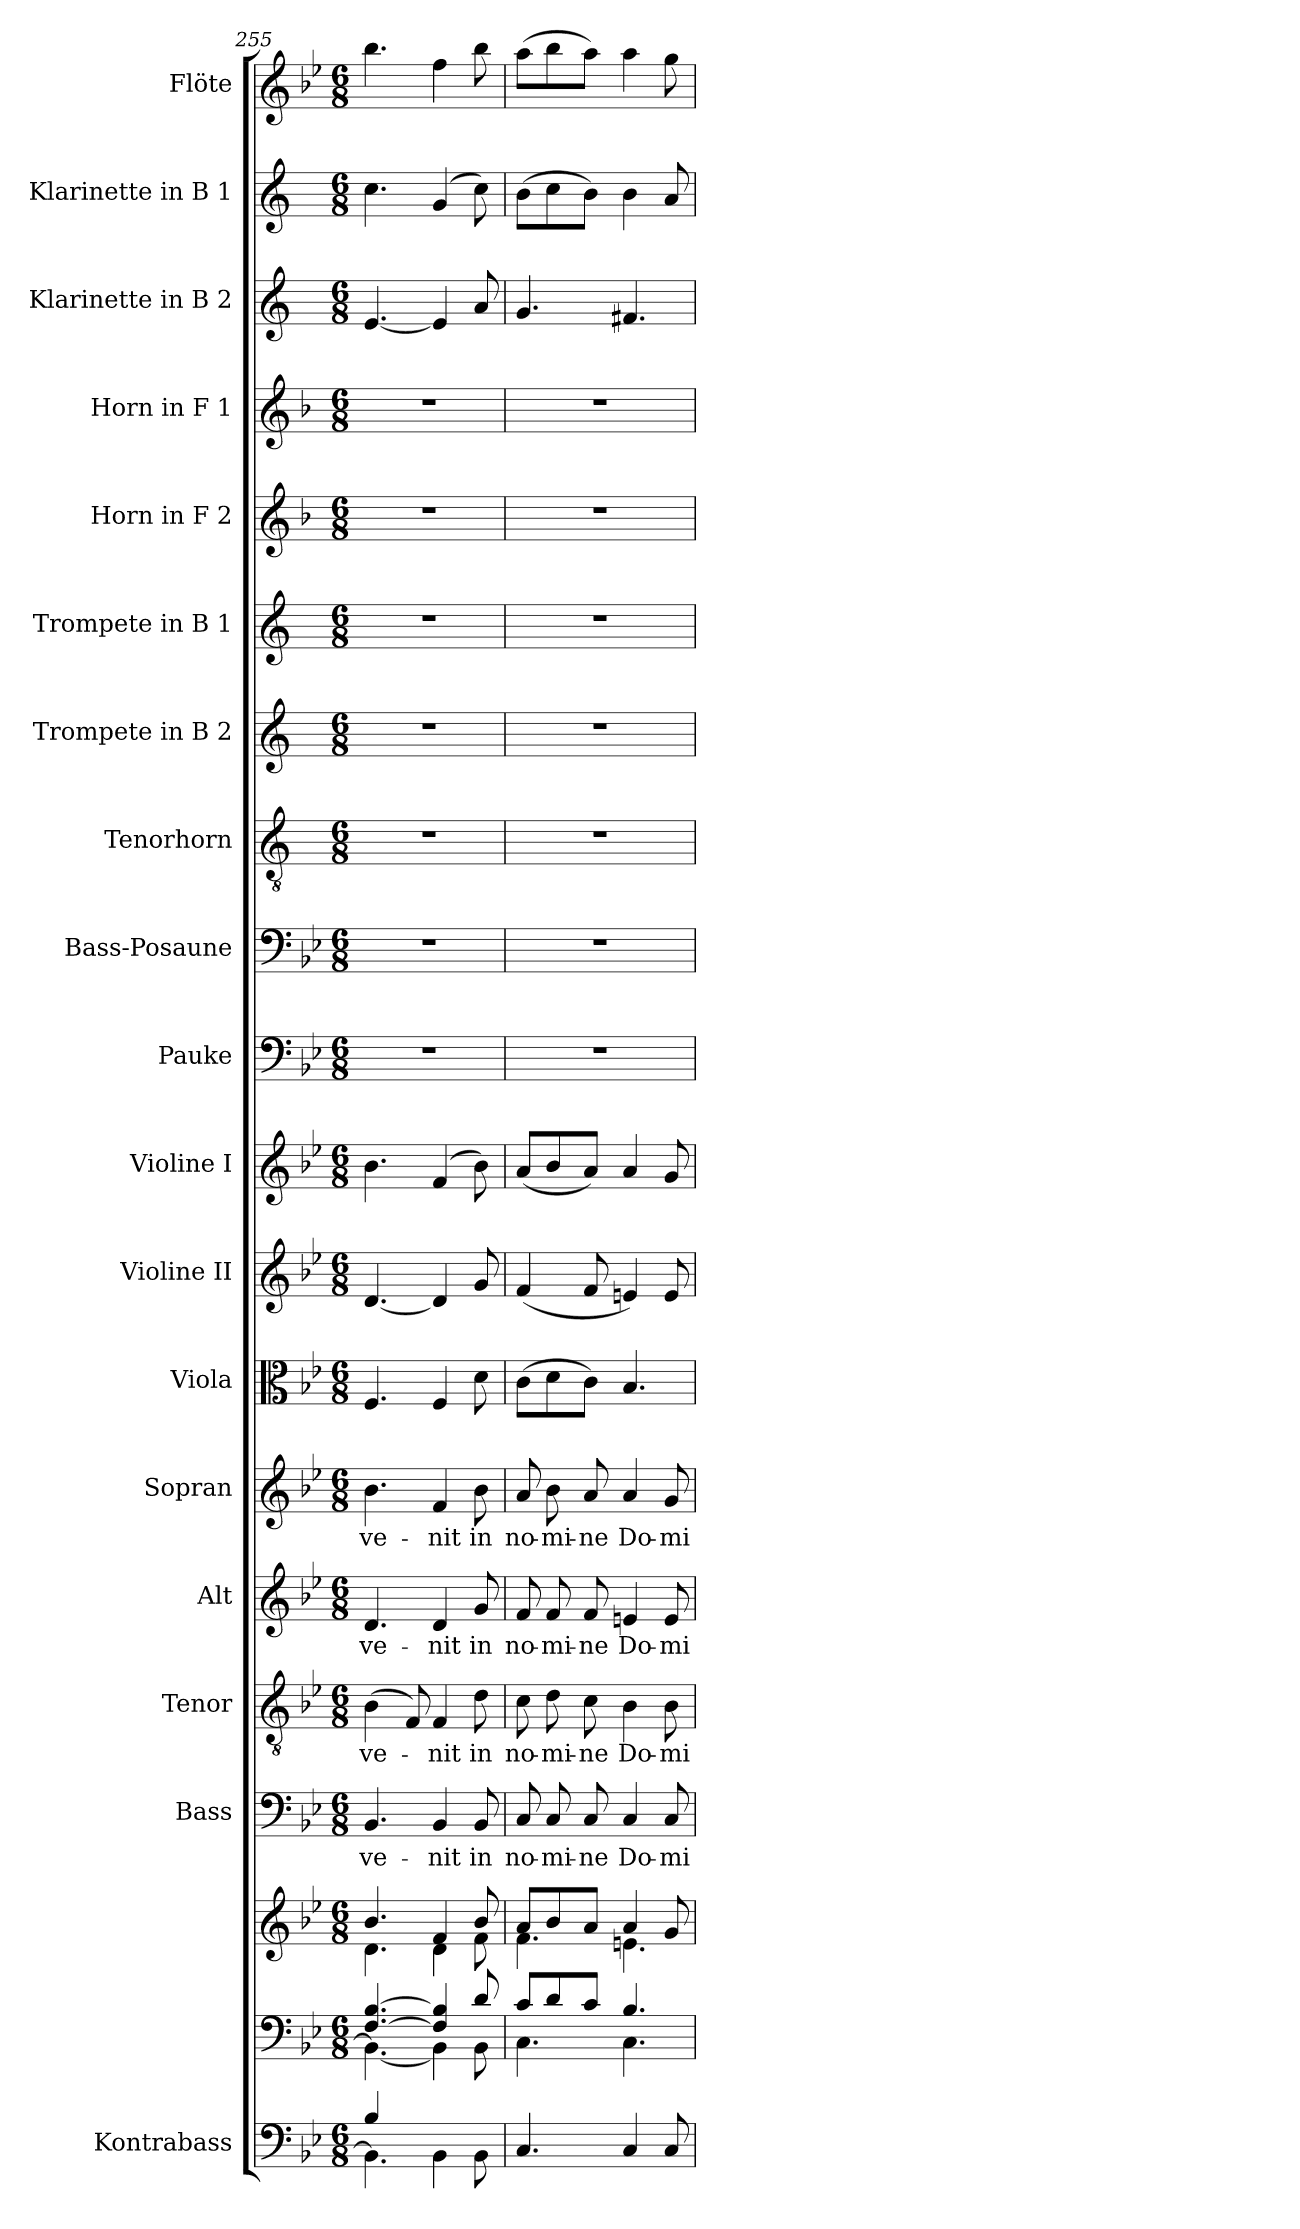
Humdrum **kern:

**kern	**kern	**kern	**kern	**text	**kern	**text	**kern	**text	**kern	**text	**kern	**kern	**kern	**kern	**kern	**kern	**kern	**kern	**kern	**kern	**kern	**kern	**kern
*part19	*part18	*part18	*part17	*part17	*part16	*part16	*part15	*part15	*part14	*part14	*part13	*part12	*part11	*part10	*part9	*part8	*part7	*part6	*part5	*part4	*part3	*part2	*part1
*staff20	*staff19	*staff18	*staff17	*staff17	*staff16	*staff16	*staff15	*staff15	*staff14	*staff14	*staff13	*staff12	*staff11	*staff10	*staff9	*staff8	*staff7	*staff6	*staff5	*staff4	*staff3	*staff2	*staff1
*I"Kontrabass	*	*	*I"Bass	*	*I"Tenor	*	*I"Alt	*	*I"Sopran	*	*I"Viola	*I"Violine II	*I"Violine I	*I"Pauke	*I"Bass-Posaune	*I"Tenorhorn	*I"Trompete in B 2	*I"Trompete in B 1	*I"Horn in F 2	*I"Horn in F 1	*I"Klarinette in B 2	*I"Klarinette in B 1	*I"Flöte
*I'Kb.	*	*	*I'B	*	*I'T	*	*I'A	*	*I'S	*	*I'Vla.	*I'Vl. II	*I'Vl. I	*I'Pk.	*I'B. Pos.	*I'T	*	*	*I'Hrn. 2	*I'Hrn. 1	*	*	*I'Fl.
*clefF4	*clefF4	*clefG2	*clefF4	*	*clefGv2	*	*clefG2	*	*clefG2	*	*clefC3	*clefG2	*clefG2	*clefF4	*clefF4	*clefGv2	*clefG2	*clefG2	*clefG2	*clefG2	*clefG2	*clefG2	*clefG2
*ITrd7c12	*	*	*	*	*	*	*	*	*	*	*	*	*	*	*	*ITrd1c2	*ITrd1c2	*ITrd1c2	*ITrd4c7	*ITrd4c7	*ITrd1c2	*ITrd1c2	*
*k[b-e-]	*k[b-e-]	*k[b-e-]	*k[b-e-]	*	*k[b-e-]	*	*k[b-e-]	*	*k[b-e-]	*	*k[b-e-]	*k[b-e-]	*k[b-e-]	*k[b-e-]	*k[b-e-]	*k[b-e-]	*k[b-e-]	*k[b-e-]	*k[b-e-]	*k[b-e-]	*k[b-e-]	*k[b-e-]	*k[b-e-]
*B-:	*B-:	*B-:	*B-:	*	*B-:	*	*B-:	*	*B-:	*	*B-:	*B-:	*B-:	*B-:	*B-:	*B-:	*B-:	*B-:	*B-:	*B-:	*B-:	*B-:	*B-:
*M6/8	*M6/8	*M6/8	*M6/8	*	*M6/8	*	*M6/8	*	*M6/8	*	*M6/8	*M6/8	*M6/8	*M6/8	*M6/8	*M6/8	*M6/8	*M6/8	*M6/8	*M6/8	*M6/8	*M6/8	*M6/8
=255	=255	=255	=255	=255	=255	=255	=255	=255	=255	=255	=255	=255	=255	=255	=255	=255	=255	=255	=255	=255	=255	=255	=255
*^	*^	*^	*	*	*	*	*	*	*	*	*	*	*	*	*	*	*	*	*	*	*	*	*
!	!	!	!	!	!	!	!LO:LY:b	!	!LO:LY:b	!	!LO:LY:b	!	!LO:LY:b	!	!	!	!	!	!	!	!	!	!	!	!	!
4BB-/	4.BBB-\]	[>4.F/ [>4.B-/	4.BB-\_	4.b-/	4.d\	4.BB-/	ve-	(>4B-\	ve-	4.d/	ve-	4.b-\	ve-	4.F/	[4.d/	4.b-\	2.r	2.r	2.r	2.r	2.r	2.r	2.r	[4.d/	4.b-\	4.bb-\
2ryy	.	.	.	.	.	.	.	8F/)	.	.	.	.	.	.	.	.	.	.	.	.	.	.	.	.	.	.
!	!	!	!	!	!	!	!LO:LY:b	!	!LO:LY:b	!	!LO:LY:b	!	!LO:LY:b	!	!	!	!	!	!	!	!	!	!	!	!	!
.	4BBB-\	4F/] 4B-/]	4BB-\]	4f/	4d\	4BB-/	-nit	4F/	-nit	4d/	-nit	4f/	-nit	4F/	4d/]	(4f/	.	.	.	.	.	.	.	4d/]	(4f/	4ff\
!	!	!	!	!	!	!	!LO:LY:b	!	!LO:LY:b	!	!LO:LY:b	!	!LO:LY:b	!	!	!	!	!	!	!	!	!	!	!	!	!
.	8BBB-\	8d/	8BB-\	8b-/	8f\	8BB-/	in	8d\	in	8g/	in	8b-\	in	8d\	8g/	8b-\)	.	.	.	.	.	.	.	8g/	8b-\)	8bb-\
=256	=256	=256	=256	=256	=256	=256	=256	=256	=256	=256	=256	=256	=256	=256	=256	=256	=256	=256	=256	=256	=256	=256	=256	=256	=256	=256
!	!	!	!	!	!	!	!LO:LY:b	!	!LO:LY:b	!	!LO:LY:b	!	!LO:LY:b	!	!	!	!	!	!	!	!	!	!	!	!	!
*v	*v	*	*	*	*	*	*	*	*	*	*	*	*	*	*	*	*	*	*	*	*	*	*	*	*	*
4.CC/	8c/L	4.C\	8a/L	4.f\	8C/	no-	8c\	no-	8f/	no-	8a/	no-	(>8c\L	(<4f/	(<8a/L	2.r	2.r	2.r	2.r	2.r	2.r	2.r	4.f/	(>8a\L	(>8aa\L
!	!	!	!	!	!	!LO:LY:b	!	!LO:LY:b	!	!LO:LY:b	!	!LO:LY:b	!	!	!	!	!	!	!	!	!	!	!	!	!
.	8d/	.	8b-/	.	8C/	-mi-	8d\	-mi-	8f/	-mi-	8b-\	-mi-	8d\	.	8b-/	.	.	.	.	.	.	.	.	8b-\	8bb-\
!	!	!	!	!	!	!LO:LY:b	!	!LO:LY:b	!	!LO:LY:b	!	!LO:LY:b	!	!	!	!	!	!	!	!	!	!	!	!	!
.	8c/J	.	8a/J	.	8C/	-ne	8c\	-ne	8f/	-ne	8a/	-ne	8c\J)	8f/	8a/J)	.	.	.	.	.	.	.	.	8a\J)	8aa\J)
!	!	!	!	!	!	!LO:LY:b	!	!LO:LY:b	!	!LO:LY:b	!	!LO:LY:b	!	!	!	!	!	!	!	!	!	!	!	!	!
4CC/	4.B-/	4.C\	4a/	4.en\	4C/	Do-	4B-\	Do-	4en/	Do-	4a/	Do-	4.B-/	4en/)	4a/	.	.	.	.	.	.	.	4.en/	4a\	4aa\
!	!	!	!	!	!	!LO:LY:b	!	!LO:LY:b	!	!LO:LY:b	!	!LO:LY:b	!	!	!	!	!	!	!	!	!	!	!	!	!
8CC/	.	.	8g/	.	8C/	-mi-	8B-\	-mi-	8e/	-mi-	8g/	-mi-	.	8e/	8g/	.	.	.	.	.	.	.	.	8g/	8gg\
*	*v	*v	*	*	*	*	*	*	*	*	*	*	*	*	*	*	*	*	*	*	*	*	*	*	*
*	*	*v	*v	*	*	*	*	*	*	*	*	*	*	*	*	*	*	*	*	*	*	*	*	*
=	=	=	=	=	=	=	=	=	=	=	=	=	=	=	=	=	=	=	=	=	=	=	=
*-	*-	*-	*-	*-	*-	*-	*-	*-	*-	*-	*-	*-	*-	*-	*-	*-	*-	*-	*-	*-	*-	*-	*-
